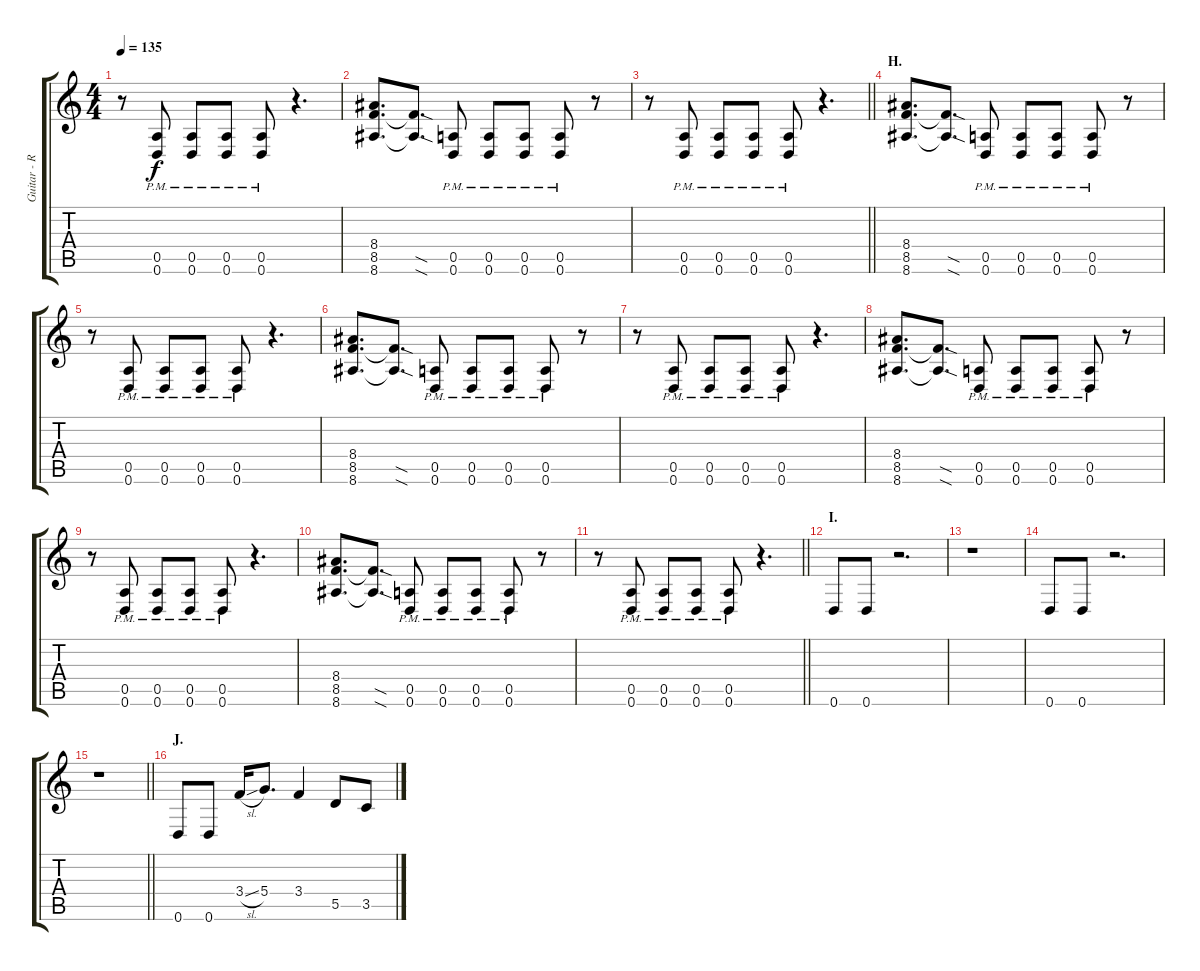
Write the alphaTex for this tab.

\track ("Guitar - Right" "Guitar - R") {instrument distortionguitar}
\staff {score tabs}
\tuning (E4 B3 G3 D3 A2 D2) {hide}
\ts (4 4)
\tempo 135
\clef g2
\ks c
r.8{dy f} (0.5{pm} 0.6{pm}).8 (0.5{pm} 0.6{pm}).8 (0.5{pm} 0.6{pm}).8 (0.5{pm} 0.6{pm}).8 r.4{d} |
(8.4 8.5 8.6).8{d} (8.5{sod t} 8.6{sod t}).8{d} (0.5{pm} 0.6{pm}).8 (0.5{pm} 0.6{pm}).8 (0.5{pm} 0.6{pm}).8 (0.5{pm} 0.6{pm}).8 r.8 |
\barLineRight lightlight
r.8 (0.5{pm} 0.6{pm}).8 (0.5{pm} 0.6{pm}).8 (0.5{pm} 0.6{pm}).8 (0.5{pm} 0.6{pm}).8 r.4{d} |
\section ("" "H.")
(8.4 8.5 8.6).8{d} (8.5{sod t} 8.6{sod t}).8{d} (0.5{pm} 0.6{pm}).8 (0.5{pm} 0.6{pm}).8 (0.5{pm} 0.6{pm}).8 (0.5{pm} 0.6{pm}).8 r.8 |
r.8 (0.5{pm} 0.6{pm}).8 (0.5{pm} 0.6{pm}).8 (0.5{pm} 0.6{pm}).8 (0.5{pm} 0.6{pm}).8 r.4{d} |
(8.4 8.5 8.6).8{d} (8.5{sod t} 8.6{sod t}).8{d} (0.5{pm} 0.6{pm}).8 (0.5{pm} 0.6{pm}).8 (0.5{pm} 0.6{pm}).8 (0.5{pm} 0.6{pm}).8 r.8 |
r.8 (0.5{pm} 0.6{pm}).8 (0.5{pm} 0.6{pm}).8 (0.5{pm} 0.6{pm}).8 (0.5{pm} 0.6{pm}).8 r.4{d} |
(8.4 8.5 8.6).8{d} (8.5{sod t} 8.6{sod t}).8{d} (0.5{pm} 0.6{pm}).8 (0.5{pm} 0.6{pm}).8 (0.5{pm} 0.6{pm}).8 (0.5{pm} 0.6{pm}).8 r.8 |
r.8 (0.5{pm} 0.6{pm}).8 (0.5{pm} 0.6{pm}).8 (0.5{pm} 0.6{pm}).8 (0.5{pm} 0.6{pm}).8 r.4{d} |
(8.4 8.5 8.6).8{d} (8.5{sod t} 8.6{sod t}).8{d} (0.5{pm} 0.6{pm}).8 (0.5{pm} 0.6{pm}).8 (0.5{pm} 0.6{pm}).8 (0.5{pm} 0.6{pm}).8 r.8 |
\barLineRight lightlight
r.8 (0.5{pm} 0.6{pm}).8 (0.5{pm} 0.6{pm}).8 (0.5{pm} 0.6{pm}).8 (0.5{pm} 0.6{pm}).8 r.4{d} |
\section ("" "I.")
0.6.8 0.6.8 r.2{d} |
r.1 |
0.6.8 0.6.8 r.2{d} |
\barLineRight lightlight
r.1 |
\section ("" "J.")
0.6.8 0.6.8 3.4{sl}.16 5.4.8{d} 3.4.4 5.5.8 3.5.8
